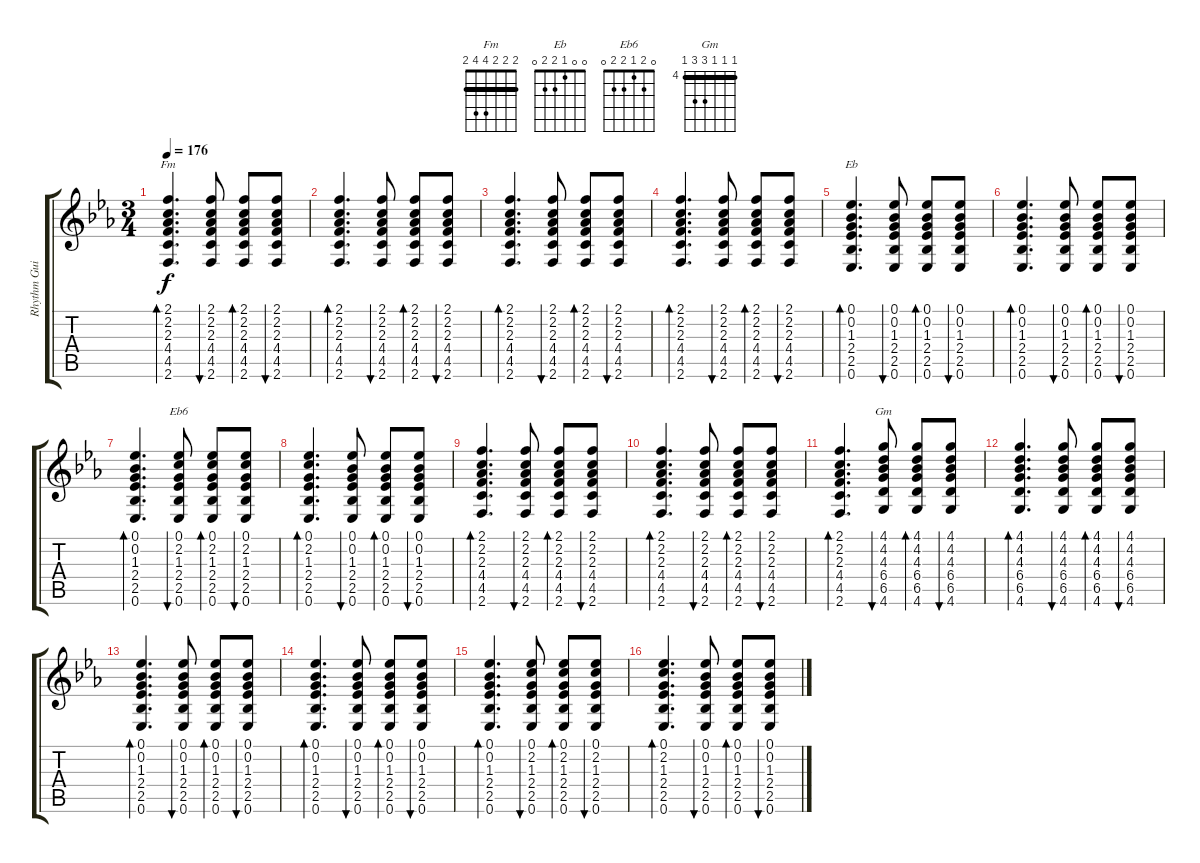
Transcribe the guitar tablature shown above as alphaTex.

\track ("Rhythm Guitar" "Rhythm Gui") {instrument acousticguitarsteel}
\staff {score tabs}
\tuning (Eb4 Bb3 Gb3 Db3 Ab2 Eb2) {hide}
\chord ("Fm" 2 2 2 4 4 2) {barre 2}
\chord ("Eb" 0 0 1 2 2 0)
\chord ("Eb6" 0 2 1 2 2 0)
\chord ("Gm" 4 4 4 6 6 4) {firstfret 4 barre 4}
\ts (3 4)
\tempo 176
\clef g2
\ks eb
(2.1 2.2 2.3 4.4 4.5 2.6).4{d bd 30 ch "Fm" dy f} (2.1 2.2 2.3 4.4 4.5 2.6).8{bu 30} (2.1 2.2 2.3 4.4 4.5 2.6).8{bd 30} (2.1 2.2 2.3 4.4 4.5 2.6).8{bu 30} |
(2.1 2.2 2.3 4.4 4.5 2.6).4{d bd 30} (2.1 2.2 2.3 4.4 4.5 2.6).8{bu 30} (2.1 2.2 2.3 4.4 4.5 2.6).8{bd 30} (2.1 2.2 2.3 4.4 4.5 2.6).8{bu 30} |
(2.1 2.2 2.3 4.4 4.5 2.6).4{d bd 30} (2.1 2.2 2.3 4.4 4.5 2.6).8{bu 30} (2.1 2.2 2.3 4.4 4.5 2.6).8{bd 30} (2.1 2.2 2.3 4.4 4.5 2.6).8{bu 30} |
(2.1 2.2 2.3 4.4 4.5 2.6).4{d bd 30} (2.1 2.2 2.3 4.4 4.5 2.6).8{bu 30} (2.1 2.2 2.3 4.4 4.5 2.6).8{bd 30} (2.1 2.2 2.3 4.4 4.5 2.6).8{bu 30} |
(0.1 0.2 1.3 2.4 2.5 0.6).4{d bd 30 ch "Eb"} (0.1 0.2 1.3 2.4 2.5 0.6).8{bu 30} (0.1 0.2 1.3 2.4 2.5 0.6).8{bd 30} (0.1 0.2 1.3 2.4 2.5 0.6).8{bu 30} |
(0.1 0.2 1.3 2.4 2.5 0.6).4{d bd 30} (0.1 0.2 1.3 2.4 2.5 0.6).8{bu 30} (0.1 0.2 1.3 2.4 2.5 0.6).8{bd 30} (0.1 0.2 1.3 2.4 2.5 0.6).8{bu 30} |
(0.1 0.2 1.3 2.4 2.5 0.6).4{d bd 30} (0.1 2.2 1.3 2.4 2.5 0.6).8{bu 30 ch "Eb6"} (0.1 2.2 1.3 2.4 2.5 0.6).8{bd 30} (0.1 2.2 1.3 2.4 2.5 0.6).8{bu 30} |
(0.1 2.2 1.3 2.4 2.5 0.6).4{d bd 30} (0.1 0.2 1.3 2.4 2.5 0.6).8{bu 30} (0.1 0.2 1.3 2.4 2.5 0.6).8{bd 30} (0.1 0.2 1.3 2.4 2.5 0.6).8{bu 30} |
(2.1 2.2 2.3 4.4 4.5 2.6).4{d bd 30} (2.1 2.2 2.3 4.4 4.5 2.6).8{bu 30} (2.1 2.2 2.3 4.4 4.5 2.6).8{bd 30} (2.1 2.2 2.3 4.4 4.5 2.6).8{bu 30} |
(2.1 2.2 2.3 4.4 4.5 2.6).4{d bd 30} (2.1 2.2 2.3 4.4 4.5 2.6).8{bu 30} (2.1 2.2 2.3 4.4 4.5 2.6).8{bd 30} (2.1 2.2 2.3 4.4 4.5 2.6).8{bu 30} |
(2.1 2.2 2.3 4.4 4.5 2.6).4{d bd 30} (4.1 4.2 4.3 6.4 6.5 4.6).8{bu 30 ch "Gm"} (4.1 4.2 4.3 6.4 6.5 4.6).8{bd 30} (4.1 4.2 4.3 6.4 6.5 4.6).8{bu 30} |
(4.1 4.2 4.3 6.4 6.5 4.6).4{d bd 30} (4.1 4.2 4.3 6.4 6.5 4.6).8{bu 30} (4.1 4.2 4.3 6.4 6.5 4.6).8{bd 30} (4.1 4.2 4.3 6.4 6.5 4.6).8{bu 30} |
(0.1 0.2 1.3 2.4 2.5 0.6).4{d bd 30} (0.1 0.2 1.3 2.4 2.5 0.6).8{bu 30} (0.1 0.2 1.3 2.4 2.5 0.6).8{bd 30} (0.1 0.2 1.3 2.4 2.5 0.6).8{bu 30} |
(0.1 0.2 1.3 2.4 2.5 0.6).4{d bd 30} (0.1 0.2 1.3 2.4 2.5 0.6).8{bu 30} (0.1 0.2 1.3 2.4 2.5 0.6).8{bd 30} (0.1 0.2 1.3 2.4 2.5 0.6).8{bu 30} |
(0.1 0.2 1.3 2.4 2.5 0.6).4{d bd 30} (0.1 2.2 1.3 2.4 2.5 0.6).8{bu 30} (0.1 2.2 1.3 2.4 2.5 0.6).8{bd 30} (0.1 2.2 1.3 2.4 2.5 0.6).8{bu 30} |
(0.1 2.2 1.3 2.4 2.5 0.6).4{d bd 30} (0.1 0.2 1.3 2.4 2.5 0.6).8{bu 30} (0.1 0.2 1.3 2.4 2.5 0.6).8{bd 30} (0.1 0.2 1.3 2.4 2.5 0.6).8{bu 30}
